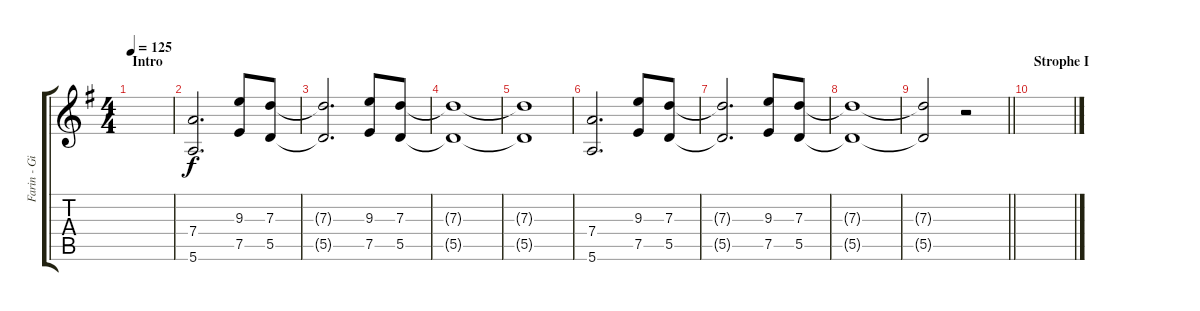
\track ("Farin - Gitarre 2 (Verzerrt)" "Farin - Gi") {instrument distortionguitar}
\staff {score tabs}
\tuning (E4 B3 G3 D3 A2 E2) {hide}
\ts (4 4)
\section ("" "Intro")
\tempo 125
\clef g2
\ks g
|
(7.4 5.6).2{d} (9.3 7.5).8 (7.3 5.5).8 |
(7.3{t} 5.5{t}).2{d} (9.3 7.5).8 (7.3 5.5).8 |
(7.3{t} 5.5{t}).1 |
(7.3{t} 5.5{t}).1 |
(7.4 5.6).2{d} (9.3 7.5).8 (7.3 5.5).8 |
(7.3{t} 5.5{t}).2{d} (9.3 7.5).8 (7.3 5.5).8 |
(7.3{t} 5.5{t}).1 |
\barLineRight lightlight
(7.3{t} 5.5{t}).2 r.2 |
\section ("" "Strophe I")
